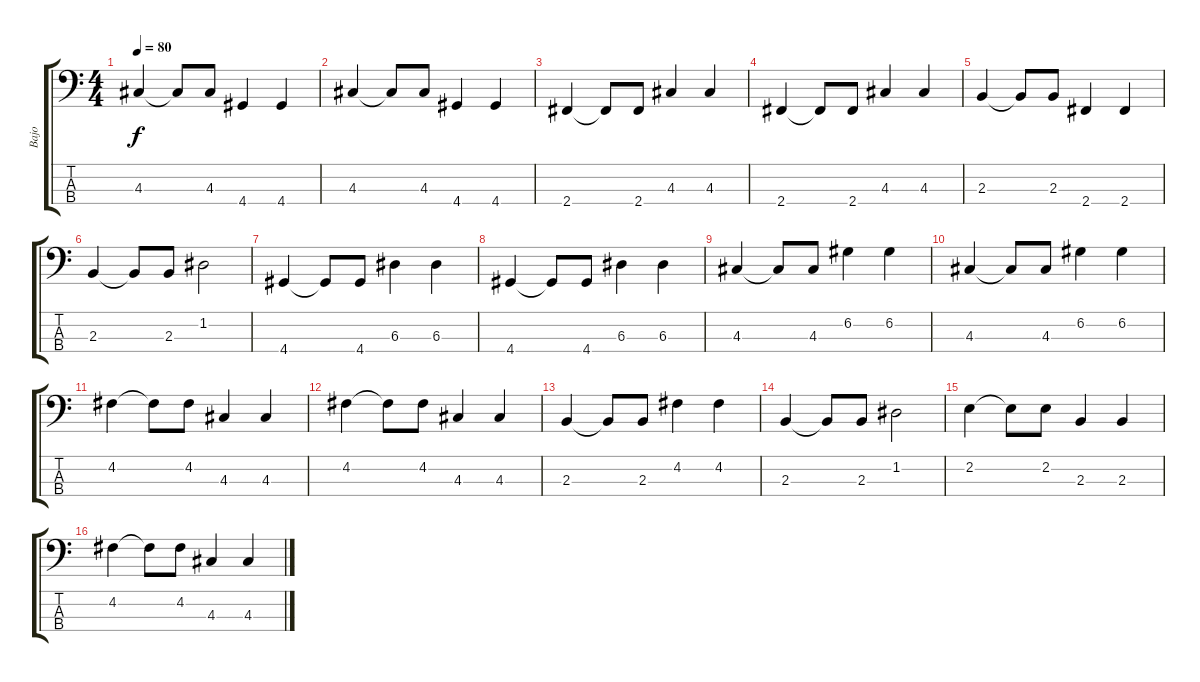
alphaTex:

\track ("Bajo" "Bajo") {instrument electricbassfinger}
\staff {score tabs}
\tuning (G2 D2 A1 E1) {hide}
\ts (4 4)
\tempo 80
\clef f4
\ks c
4.3.4{dy f} 4.3{t}.8 4.3.8 4.4.4 4.4.4 |
4.3.4 4.3{t}.8 4.3.8 4.4.4 4.4.4 |
2.4.4 2.4{t}.8 2.4.8 4.3.4 4.3.4 |
2.4.4 2.4{t}.8 2.4.8 4.3.4 4.3.4 |
2.3.4 2.3{t}.8 2.3.8 2.4.4 2.4.4 |
2.3.4 2.3{t}.8 2.3.8 1.2.2 |
4.4.4 4.4{t}.8 4.4.8 6.3.4 6.3.4 |
4.4.4 4.4{t}.8 4.4.8 6.3.4 6.3.4 |
4.3.4 4.3{t}.8 4.3.8 6.2.4 6.2.4 |
4.3.4 4.3{t}.8 4.3.8 6.2.4 6.2.4 |
4.2.4 4.2{t}.8 4.2.8 4.3.4 4.3.4 |
4.2.4 4.2{t}.8 4.2.8 4.3.4 4.3.4 |
2.3.4 2.3{t}.8 2.3.8 4.2.4 4.2.4 |
2.3.4 2.3{t}.8 2.3.8 1.2.2 |
2.2.4 2.2{t}.8 2.2.8 2.3.4 2.3.4 |
4.2.4 4.2{t}.8 4.2.8 4.3.4 4.3.4
